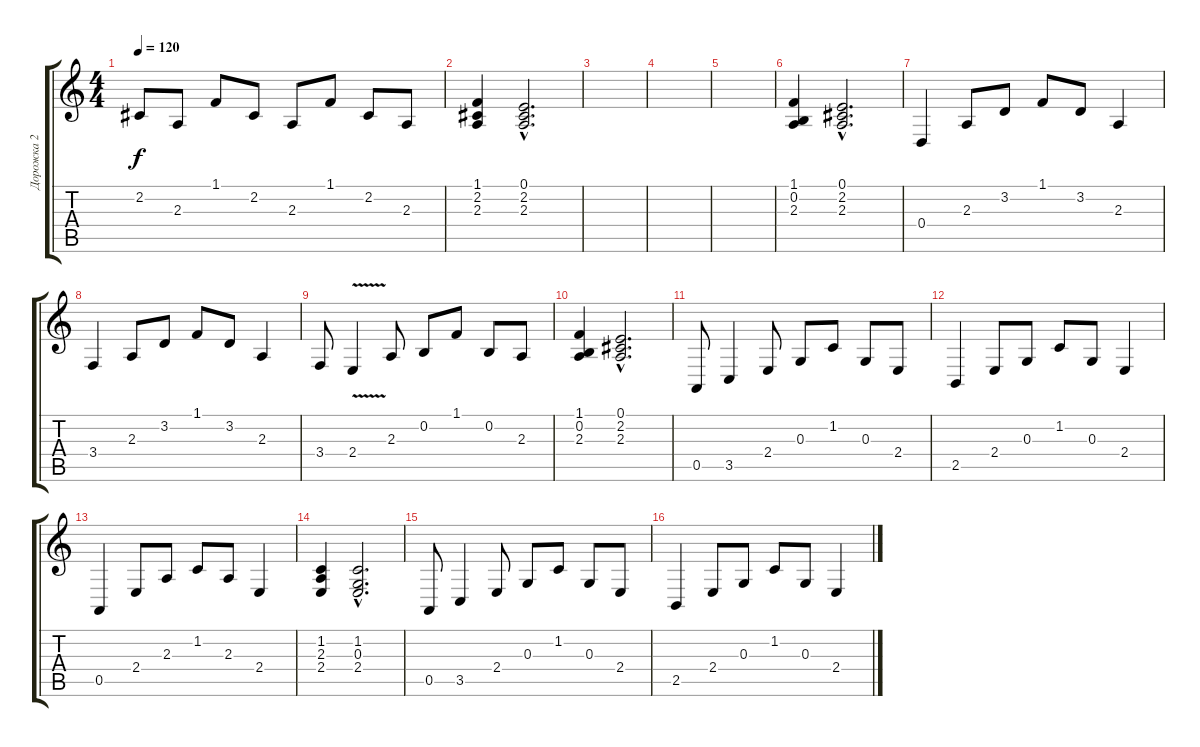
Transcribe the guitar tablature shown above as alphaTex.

\track ("Дорожка 2" "Дорожка 2") {instrument pad4choir}
\staff {score tabs}
\tuning (E4 B3 G3 D3 A2 E2) {hide}
\ts (4 4)
\tempo 120
\clef g2
\ks c
2.2.8{dy f} 2.3.8 1.1.8 2.2.8 2.3.8 1.1.8 2.2.8 2.3.8 |
(1.1 2.2 2.3).4 (0.1{hac} 2.2{hac} 2.3{hac}).2{d} |
|
|
|
(1.1 0.2 2.3).4 (0.1{hac} 2.2{hac} 2.3{hac}).2{d} |
0.4.4 2.3.8 3.2.8 1.1.8 3.2.8 2.3.4 |
3.4.4 2.3.8 3.2.8 1.1.8 3.2.8 2.3.4 |
3.4.8 2.4{v}.4 2.3.8 0.2.8 1.1.8 0.2.8 2.3.8 |
(1.1 0.2 2.3).4 (0.1{hac} 2.2{hac} 2.3{hac}).2{d} |
0.5.8 3.5.4 2.4.8 0.3.8 1.2.8 0.3.8 2.4.8 |
2.5.4 2.4.8 0.3.8 1.2.8 0.3.8 2.4.4 |
0.5.4 2.4.8 2.3.8 1.2.8 2.3.8 2.4.4 |
(1.2 2.3 2.4).4 (1.2{hac} 0.3{hac} 2.4{hac}).2{d} |
0.5.8 3.5.4 2.4.8 0.3.8 1.2.8 0.3.8 2.4.8 |
2.5.4 2.4.8 0.3.8 1.2.8 0.3.8 2.4.4
